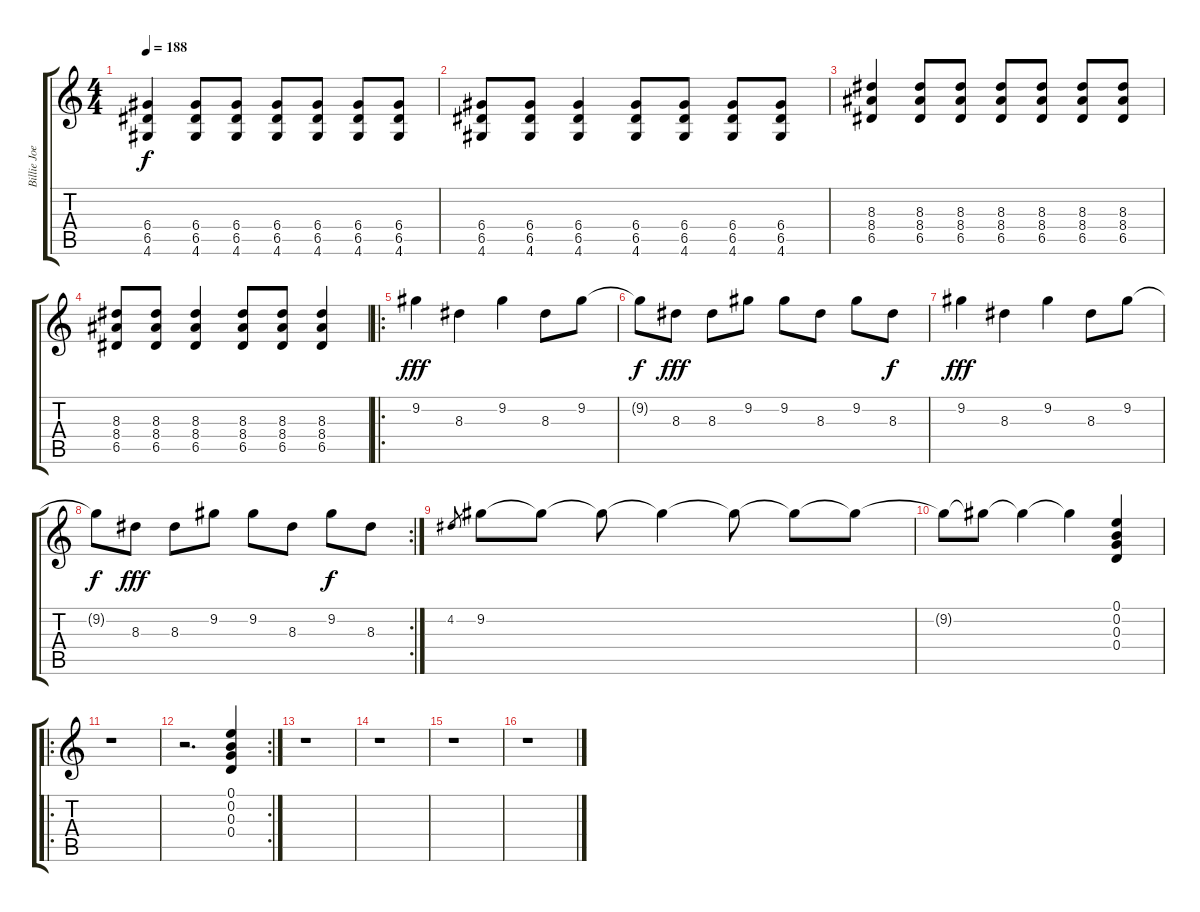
\track ("Billie Joe Armstrong" "Billie Joe") {instrument overdrivenguitar}
\staff {score tabs}
\tuning (E4 B3 G3 D3 A2 E2) {hide}
\ts (4 4)
\tempo 188
\clef g2
\ks c
(6.4 6.5 4.6).4{dy f} (6.4 6.5 4.6).8 (6.4 6.5 4.6).8 (6.4 6.5 4.6).8 (6.4 6.5 4.6).8 (6.4 6.5 4.6).8 (6.4 6.5 4.6).8 |
(6.4 6.5 4.6).8 (6.4 6.5 4.6).8 (6.4 6.5 4.6).4 (6.4 6.5 4.6).8 (6.4 6.5 4.6).8 (6.4 6.5 4.6).8 (6.4 6.5 4.6).8 |
(8.3 8.4 6.5).4 (8.3 8.4 6.5).8 (8.3 8.4 6.5).8 (8.3 8.4 6.5).8 (8.3 8.4 6.5).8 (8.3 8.4 6.5).8 (8.3 8.4 6.5).8 |
(8.3 8.4 6.5).8 (8.3 8.4 6.5).8 (8.3 8.4 6.5).4 (8.3 8.4 6.5).8 (8.3 8.4 6.5).8 (8.3 8.4 6.5).4 |
\ro
9.2.4{dy fff volume 16 balance 16} 8.3.4{volume 16 balance 16} 9.2.4{volume 16 balance 16} 8.3.8{volume 16 balance 16} 9.2.8{volume 16 balance 16} |
9.2{t}.8{dy f} 8.3.8{dy fff volume 16 balance 16} 8.3.8{volume 16 balance 16} 9.2.8{volume 16 balance 16} 9.2.8{volume 16 balance 16} 8.3.8{volume 16 balance 16} 9.2.8 8.3.8{dy f} |
9.2.4{dy fff volume 16 balance 16} 8.3.4{volume 16 balance 16} 9.2.4{volume 16 balance 16} 8.3.8{volume 16 balance 16} 9.2.8{volume 16 balance 16} |
\rc 2
9.2{t}.8{dy f} 8.3.8{dy fff volume 16 balance 16} 8.3.8{volume 16 balance 16} 9.2.8{volume 16 balance 16} 9.2.8{volume 16 balance 16} 8.3.8{volume 16 balance 16} 9.2.8{dy f volume 16 balance 16} 8.3.8 |
4.2.8{gr} 9.2.8 9.2{t}.8 9.2{t}.8 9.2{t}.4 9.2{t}.8 9.2{t}.8 9.2{t}.8 |
9.2{t}.8 9.2{t}.8 9.2{t}.4 9.2{t}.4 (0.1 0.2 0.3 0.4).4{balance 8} |
\ro
r.1 |
\rc 2
r.2{d} (0.1 0.2 0.3 0.4).4 |
r.1 |
r.1{balance 8} |
r.1 |
r.1{balance 8}
